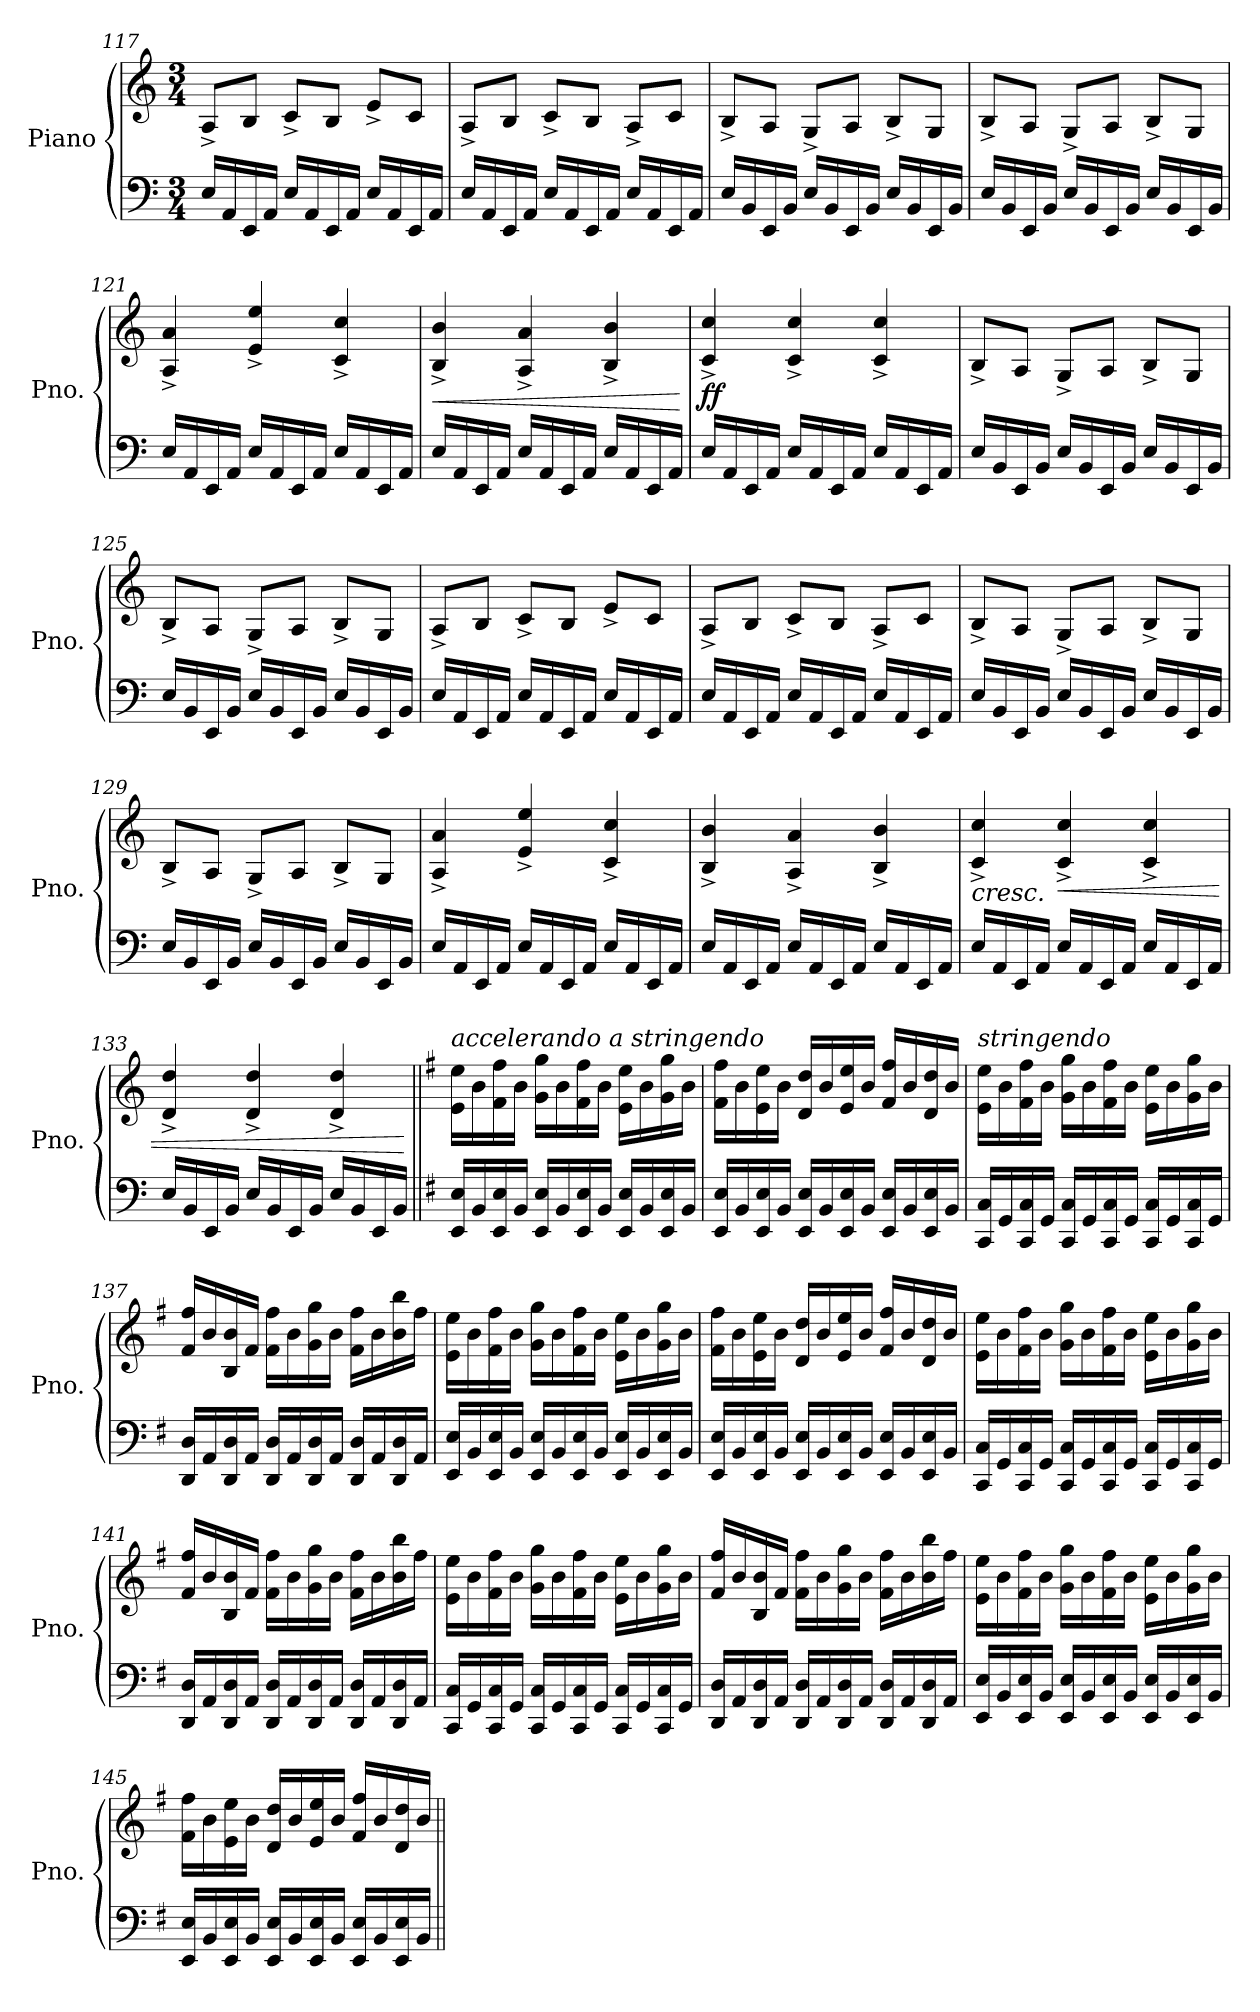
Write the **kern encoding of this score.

**kern	**kern	**dynam
*part1	*part1	*part1
*staff2	*staff1	*staff1/2
*I"Piano	*	*
*I'Pno.	*	*
*clefF4	*clefG2	*
*k[]	*k[]	*
*M3/4	*M3/4	*
=117	=117	=117
16E/LL	8A^/L	.
16AA/	.	.
16EE/	8B/J	.
16AA/JJ	.	.
16E/LL	8c^/L	.
16AA/	.	.
16EE/	8B/J	.
16AA/JJ	.	.
16E/LL	8e^/L	.
16AA/	.	.
16EE/	8c/J	.
16AA/JJ	.	.
=118	=118	=118
16E/LL	8A^/L	.
16AA/	.	.
16EE/	8B/J	.
16AA/JJ	.	.
16E/LL	8c^/L	.
16AA/	.	.
16EE/	8B/J	.
16AA/JJ	.	.
16E/LL	8A^/L	.
16AA/	.	.
16EE/	8c/J	.
16AA/JJ	.	.
!!LO:LB:g=z
=119	=119	=119
16E/LL	8B^/L	.
16BB/	.	.
16EE/	8A/J	.
16BB/JJ	.	.
16E/LL	8G^/L	.
16BB/	.	.
16EE/	8A/J	.
16BB/JJ	.	.
16E/LL	8B^/L	.
16BB/	.	.
16EE/	8G/J	.
16BB/JJ	.	.
=120	=120	=120
16E/LL	8B^/L	.
16BB/	.	.
16EE/	8A/J	.
16BB/JJ	.	.
16E/LL	8G^/L	.
16BB/	.	.
16EE/	8A/J	.
16BB/JJ	.	.
16E/LL	8B^/L	.
16BB/	.	.
16EE/	8G/J	.
16BB/JJ	.	.
=121	=121	=121
16E/LL	4A/^ 4a/^	.
16AA/	.	.
16EE/	.	.
16AA/JJ	.	.
16E/LL	4e/^ 4ee/^	.
16AA/	.	.
16EE/	.	.
16AA/JJ	.	.
16E/LL	4c/^ 4cc/^	.
16AA/	.	.
16EE/	.	.
16AA/JJ	.	.
=122	=122	=122
!	!	!LO:HP:b
16E/LL	4B/^ 4b/^	<
16AA/	.	.
16EE/	.	.
16AA/JJ	.	.
16E/LL	4A/^ 4a/^	.
16AA/	.	.
16EE/	.	.
16AA/JJ	.	.
16E/LL	4B/^ 4b/^	.
16AA/	.	.
16EE/	.	.
16AA/JJ	.	.
.	.	[
!!LO:LB:g=z
=123	=123	=123
!	!	!LO:DY:b
16E/LL	4c/^ 4cc/^	ff
16AA/	.	.
16EE/	.	.
16AA/JJ	.	.
16E/LL	4c/^ 4cc/^	.
16AA/	.	.
16EE/	.	.
16AA/JJ	.	.
16E/LL	4c/^ 4cc/^	.
16AA/	.	.
16EE/	.	.
16AA/JJ	.	.
=124	=124	=124
16E/LL	8B^/L	.
16BB/	.	.
16EE/	8A/J	.
16BB/JJ	.	.
16E/LL	8G^/L	.
16BB/	.	.
16EE/	8A/J	.
16BB/JJ	.	.
16E/LL	8B^/L	.
16BB/	.	.
16EE/	8G/J	.
16BB/JJ	.	.
=125	=125	=125
16E/LL	8B^/L	.
16BB/	.	.
16EE/	8A/J	.
16BB/JJ	.	.
16E/LL	8G^/L	.
16BB/	.	.
16EE/	8A/J	.
16BB/JJ	.	.
16E/LL	8B^/L	.
16BB/	.	.
16EE/	8G/J	.
16BB/JJ	.	.
=126	=126	=126
16E/LL	8A^/L	.
16AA/	.	.
16EE/	8B/J	.
16AA/JJ	.	.
16E/LL	8c^/L	.
16AA/	.	.
16EE/	8B/J	.
16AA/JJ	.	.
16E/LL	8e^/L	.
16AA/	.	.
16EE/	8c/J	.
16AA/JJ	.	.
!!LO:LB:g=z
=127	=127	=127
16E/LL	8A^/L	.
16AA/	.	.
16EE/	8B/J	.
16AA/JJ	.	.
16E/LL	8c^/L	.
16AA/	.	.
16EE/	8B/J	.
16AA/JJ	.	.
16E/LL	8A^/L	.
16AA/	.	.
16EE/	8c/J	.
16AA/JJ	.	.
=128	=128	=128
16E/LL	8B^/L	.
16BB/	.	.
16EE/	8A/J	.
16BB/JJ	.	.
16E/LL	8G^/L	.
16BB/	.	.
16EE/	8A/J	.
16BB/JJ	.	.
16E/LL	8B^/L	.
16BB/	.	.
16EE/	8G/J	.
16BB/JJ	.	.
=129	=129	=129
16E/LL	8B^/L	.
16BB/	.	.
16EE/	8A/J	.
16BB/JJ	.	.
16E/LL	8G^/L	.
16BB/	.	.
16EE/	8A/J	.
16BB/JJ	.	.
16E/LL	8B^/L	.
16BB/	.	.
16EE/	8G/J	.
16BB/JJ	.	.
=130	=130	=130
16E/LL	4A/^ 4a/^	.
16AA/	.	.
16EE/	.	.
16AA/JJ	.	.
16E/LL	4e/^ 4ee/^	.
16AA/	.	.
16EE/	.	.
16AA/JJ	.	.
16E/LL	4c/^ 4cc/^	.
16AA/	.	.
16EE/	.	.
16AA/JJ	.	.
!!LO:PB:g=z
=131	=131	=131
16E/LL	4B/^ 4b/^	.
16AA/	.	.
16EE/	.	.
16AA/JJ	.	.
16E/LL	4A/^ 4a/^	.
16AA/	.	.
16EE/	.	.
16AA/JJ	.	.
16E/LL	4B/^ 4b/^	.
16AA/	.	.
16EE/	.	.
16AA/JJ	.	.
=132	=132	=132
!	!	!LO:HP:b
16E/LL	4c/^ 4cc/^	<
16AA/	.	.
16EE/	.	.
16AA/JJ	.	.
!	!	!LO:HP:b
16E/LL	4c/^ 4cc/^	<
16AA/	.	.
16EE/	.	.
16AA/JJ	.	.
16E/LL	4c/^ 4cc/^	.
16AA/	.	.
16EE/	.	.
16AA/JJ	.	.
=133	=133	=133
16E/LL	4d/^ 4dd/^	.
16BB/	.	.
16EE/	.	.
16BB/JJ	.	.
16E/LL	4d/^ 4dd/^	.
16BB/	.	.
16EE/	.	.
16BB/JJ	.	.
16E/LL	4d/^ 4dd/^	.
16BB/	.	.
16EE/	.	.
16BB/JJ	.	.
.	.	[ [
=134||	=134||	=134||
*k[f#]	*k[f#]	*
!	!LO:TX:a:i:t=accelerando a stringendo	!
!	!	!LO:DY:b
16EE/ 16E/LL	16e\ 16ee\LL	other-dynamics
16BB/	16b\	.
16EE/ 16E/	16f#\ 16ff#\	.
16BB/JJ	16b\JJ	.
16EE/ 16E/LL	16g\ 16gg\LL	.
16BB/	16b\	.
16EE/ 16E/	16f#\ 16ff#\	.
16BB/JJ	16b\JJ	.
16EE/ 16E/LL	16e\ 16ee\LL	.
16BB/	16b\	.
16EE/ 16E/	16g\ 16gg\	.
16BB/JJ	16b\JJ	.
!!LO:LB:g=z
=135	=135	=135
16EE/ 16E/LL	16f#\ 16ff#\LL	.
16BB/	16b\	.
16EE/ 16E/	16e\ 16ee\	.
16BB/JJ	16b\JJ	.
16EE/ 16E/LL	16d/ 16dd/LL	.
16BB/	16b/	.
16EE/ 16E/	16e/ 16ee/	.
16BB/JJ	16b/JJ	.
16EE/ 16E/LL	16f#/ 16ff#/LL	.
16BB/	16b/	.
16EE/ 16E/	16d/ 16dd/	.
16BB/JJ	16b/JJ	.
=136	=136	=136
*	*MM80	*
!	!LO:TX:a:i:t=stringendo	!
16CC/ 16C/LL	16e\ 16ee\LL	.
16GG/	16b\	.
16CC/ 16C/	16f#\ 16ff#\	.
16GG/JJ	16b\JJ	.
16CC/ 16C/LL	16g\ 16gg\LL	.
16GG/	16b\	.
16CC/ 16C/	16f#\ 16ff#\	.
16GG/JJ	16b\JJ	.
16CC/ 16C/LL	16e\ 16ee\LL	.
16GG/	16b\	.
16CC/ 16C/	16g\ 16gg\	.
16GG/JJ	16b\JJ	.
=137	=137	=137
16DD/ 16D/LL	16f#/ 16ff#/LL	.
16AA/	16b/	.
16DD/ 16D/	16B/ 16b/	.
16AA/JJ	16f#/JJ	.
16DD/ 16D/LL	16f#\ 16ff#\LL	.
16AA/	16b\	.
16DD/ 16D/	16g\ 16gg\	.
16AA/JJ	16b\JJ	.
16DD/ 16D/LL	16f#\ 16ff#\LL	.
16AA/	16b\	.
16DD/ 16D/	16b\ 16bb\	.
16AA/JJ	16ff#\JJ	.
=138	=138	=138
16EE/ 16E/LL	16e\ 16ee\LL	.
16BB/	16b\	.
16EE/ 16E/	16f#\ 16ff#\	.
16BB/JJ	16b\JJ	.
16EE/ 16E/LL	16g\ 16gg\LL	.
16BB/	16b\	.
16EE/ 16E/	16f#\ 16ff#\	.
16BB/JJ	16b\JJ	.
16EE/ 16E/LL	16e\ 16ee\LL	.
16BB/	16b\	.
16EE/ 16E/	16g\ 16gg\	.
16BB/JJ	16b\JJ	.
!!LO:LB:g=z
=139	=139	=139
16EE/ 16E/LL	16f#\ 16ff#\LL	.
16BB/	16b\	.
16EE/ 16E/	16e\ 16ee\	.
16BB/JJ	16b\JJ	.
16EE/ 16E/LL	16d/ 16dd/LL	.
16BB/	16b/	.
16EE/ 16E/	16e/ 16ee/	.
16BB/JJ	16b/JJ	.
16EE/ 16E/LL	16f#/ 16ff#/LL	.
16BB/	16b/	.
16EE/ 16E/	16d/ 16dd/	.
16BB/JJ	16b/JJ	.
=140	=140	=140
16CC/ 16C/LL	16e\ 16ee\LL	.
16GG/	16b\	.
16CC/ 16C/	16f#\ 16ff#\	.
16GG/JJ	16b\JJ	.
16CC/ 16C/LL	16g\ 16gg\LL	.
16GG/	16b\	.
16CC/ 16C/	16f#\ 16ff#\	.
16GG/JJ	16b\JJ	.
16CC/ 16C/LL	16e\ 16ee\LL	.
16GG/	16b\	.
16CC/ 16C/	16g\ 16gg\	.
16GG/JJ	16b\JJ	.
=141	=141	=141
16DD/ 16D/LL	16f#/ 16ff#/LL	.
16AA/	16b/	.
16DD/ 16D/	16B/ 16b/	.
16AA/JJ	16f#/JJ	.
16DD/ 16D/LL	16f#\ 16ff#\LL	.
16AA/	16b\	.
16DD/ 16D/	16g\ 16gg\	.
16AA/JJ	16b\JJ	.
16DD/ 16D/LL	16f#\ 16ff#\LL	.
16AA/	16b\	.
16DD/ 16D/	16b\ 16bb\	.
16AA/JJ	16ff#\JJ	.
=142	=142	=142
16CC/ 16C/LL	16e\ 16ee\LL	.
16GG/	16b\	.
16CC/ 16C/	16f#\ 16ff#\	.
16GG/JJ	16b\JJ	.
16CC/ 16C/LL	16g\ 16gg\LL	.
16GG/	16b\	.
16CC/ 16C/	16f#\ 16ff#\	.
16GG/JJ	16b\JJ	.
16CC/ 16C/LL	16e\ 16ee\LL	.
16GG/	16b\	.
16CC/ 16C/	16g\ 16gg\	.
16GG/JJ	16b\JJ	.
!!LO:LB:g=z
=143	=143	=143
16DD/ 16D/LL	16f#/ 16ff#/LL	.
16AA/	16b/	.
16DD/ 16D/	16B/ 16b/	.
16AA/JJ	16f#/JJ	.
16DD/ 16D/LL	16f#\ 16ff#\LL	.
16AA/	16b\	.
16DD/ 16D/	16g\ 16gg\	.
16AA/JJ	16b\JJ	.
16DD/ 16D/LL	16f#\ 16ff#\LL	.
16AA/	16b\	.
16DD/ 16D/	16b\ 16bb\	.
16AA/JJ	16ff#\JJ	.
=144	=144	=144
16EE/ 16E/LL	16e\ 16ee\LL	.
16BB/	16b\	.
16EE/ 16E/	16f#\ 16ff#\	.
16BB/JJ	16b\JJ	.
16EE/ 16E/LL	16g\ 16gg\LL	.
16BB/	16b\	.
16EE/ 16E/	16f#\ 16ff#\	.
16BB/JJ	16b\JJ	.
16EE/ 16E/LL	16e\ 16ee\LL	.
16BB/	16b\	.
16EE/ 16E/	16g\ 16gg\	.
16BB/JJ	16b\JJ	.
=145	=145	=145
16EE/ 16E/LL	16f#\ 16ff#\LL	.
16BB/	16b\	.
16EE/ 16E/	16e\ 16ee\	.
16BB/JJ	16b\JJ	.
16EE/ 16E/LL	16d/ 16dd/LL	.
16BB/	16b/	.
16EE/ 16E/	16e/ 16ee/	.
16BB/JJ	16b/JJ	.
16EE/ 16E/LL	16f#/ 16ff#/LL	.
16BB/	16b/	.
16EE/ 16E/	16d/ 16dd/	.
16BB/JJ	16b/JJ	.
=||	=||	=||
*-	*-	*-
